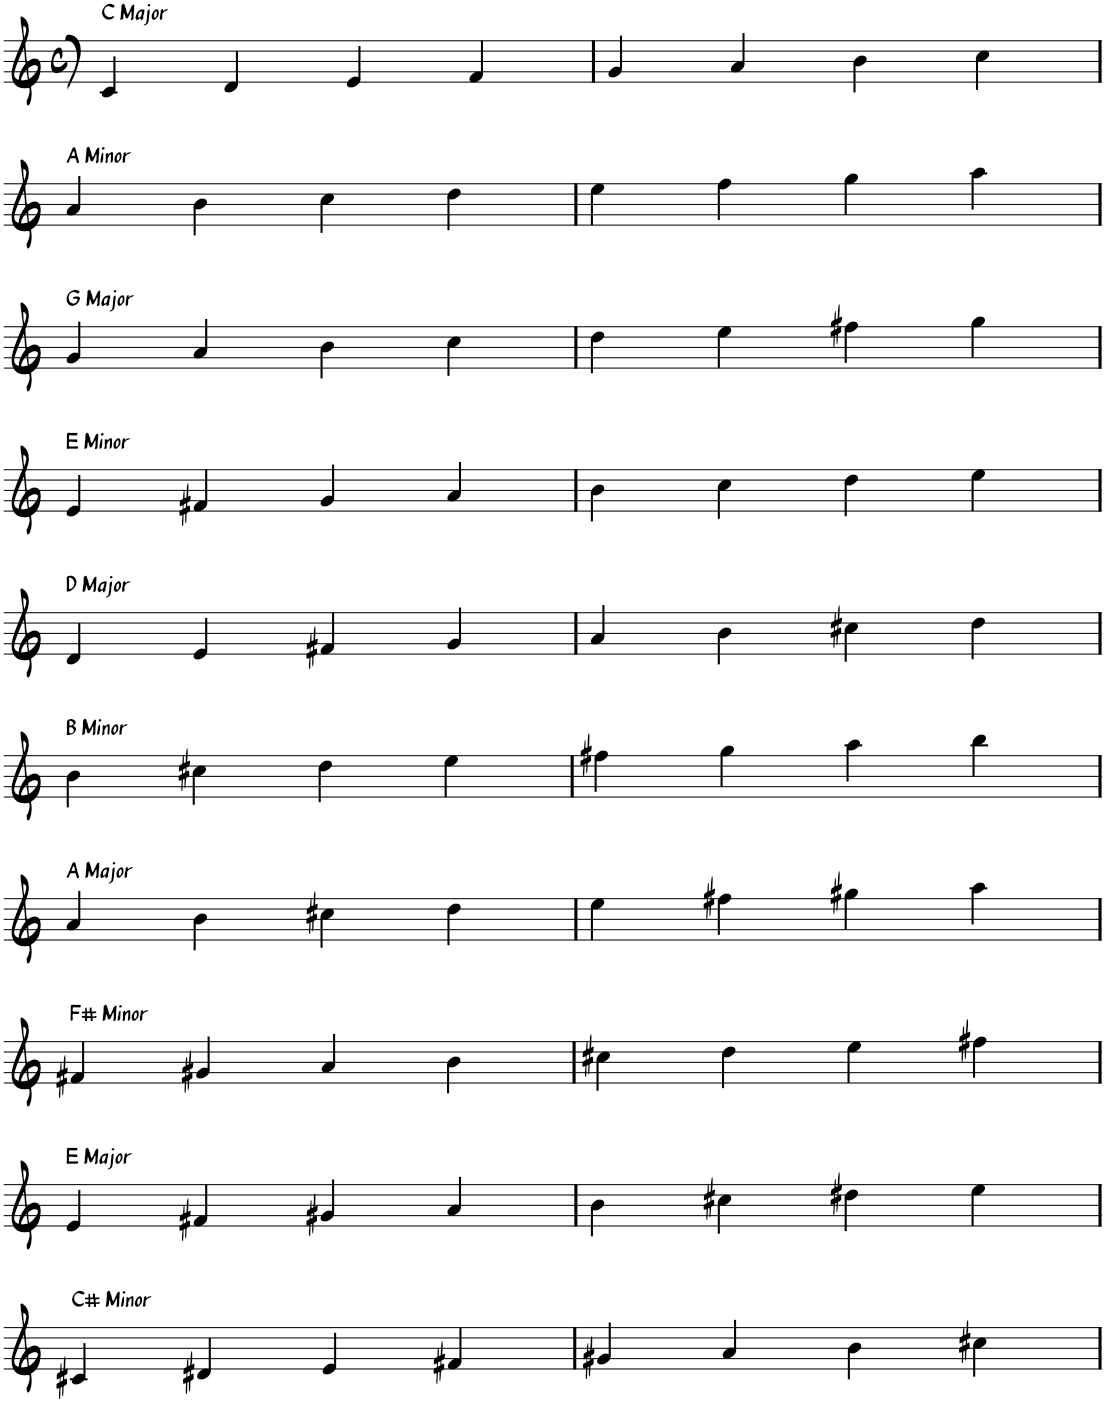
**kern
*part1
*staff1
*I"Tenor Saxophone
*I'T. Sax.
*clefG2
*Trd8c14
*k[]
*M4/4
*met(c)
=1
!LO:TX:a:t=C Major
4c/
4d/
4e/
4f/
=2
4g/
4a/
4b\
4cc\
!!LO:LB:g=z
=3
!LO:TX:a:t=A Minor
4a/
4b\
4cc\
4dd\
=4
4ee\
4ff\
4gg\
4aa\
!!LO:LB:g=z
=5
*k[]
!LO:TX:a:t=G Major
4g/
4a/
4b\
4cc\
=6
4dd\
4ee\
4ff#X\
4gg\
!!LO:LB:g=z
=7
!LO:TX:a:t=E Minor
4e/
4f#X/
4g/
4a/
=8
4b\
4cc\
4dd\
4ee\
!!LO:LB:g=z
=9
!LO:TX:a:t=D Major
4d/
4e/
4f#X/
4g/
=10
4a/
4b\
4cc#X\
4dd\
!!LO:LB:g=z
=11
!LO:TX:a:t=B Minor
4b\
4cc#X\
4dd\
4ee\
=12
4ff#X\
4gg\
4aa\
4bb\
!!LO:LB:g=z
=13
!LO:TX:a:t=A Major
4a/
4b\
4cc#X\
4dd\
=14
4ee\
4ff#X\
4gg#X\
4aa\
!!LO:LB:g=z
=15
!LO:TX:a:t=F# Minor
4f#X/
4g#X/
4a/
4b\
=16
4cc#X\
4dd\
4ee\
4ff#X\
!!LO:LB:g=z
=17
!LO:TX:a:t=E Major
4e/
4f#X/
4g#X/
4a/
=18
4b\
4cc#X\
4dd#X\
4ee\
!!LO:LB:g=z
=19
!LO:TX:a:t=C# Minor
4c#X/
4d#X/
4e/
4f#X/
=20
4g#X/
4a/
4b\
4cc#X\
=
*-
